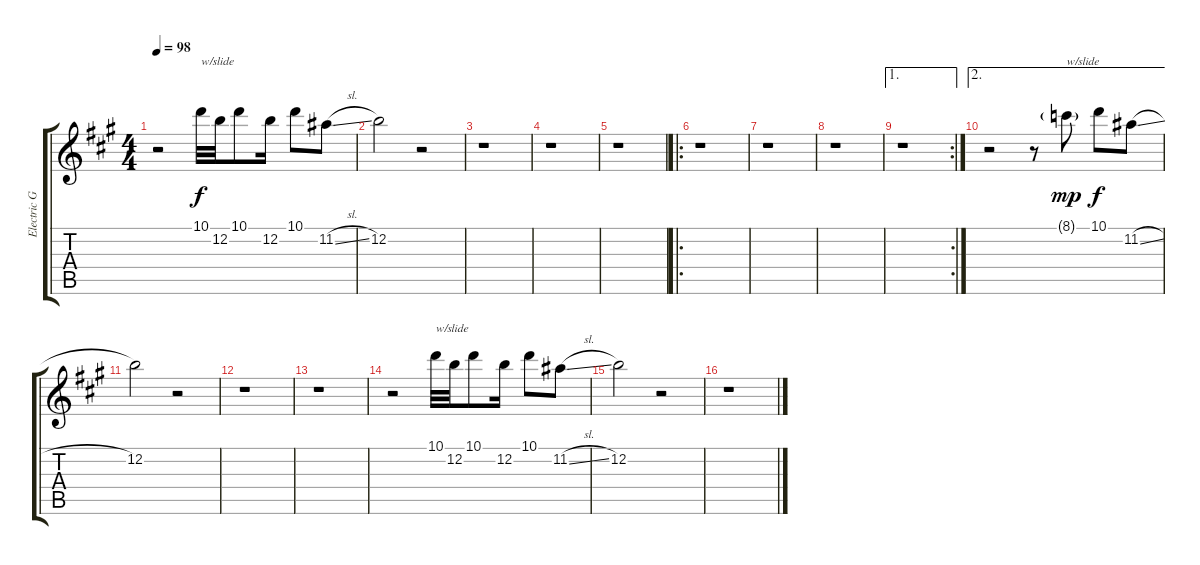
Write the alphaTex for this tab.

\track ("Electric Guitar 3" "Electric G") {instrument distortionguitar}
\staff {score tabs}
\tuning (E4 B3 E3 E3 B2 E2) {hide}
\ts (4 4)
\tempo 98
\clef g2
\ks a
r.2{dy f} 10.1.32{txt "w/slide"} 12.2.32 10.1.8 12.2.16 10.1.8 11.2{sl}.8 |
12.2.2 r.2 |
r.1 |
r.1 |
r.1 |
\ro
r.1 |
r.1 |
r.1 |
\ae 1
\rc 2
r.1 |
\ae 2
r.2 r.8 8.1{g}.8{txt "w/slide" dy mp} 10.1.8{dy f} 11.2{sl}.8 |
12.2.2 r.2 |
r.1 |
r.1 |
r.2 10.1.32{txt "w/slide"} 12.2.32 10.1.8 12.2.16 10.1.8 11.2{sl}.8 |
12.2.2 r.2 |
r.1
